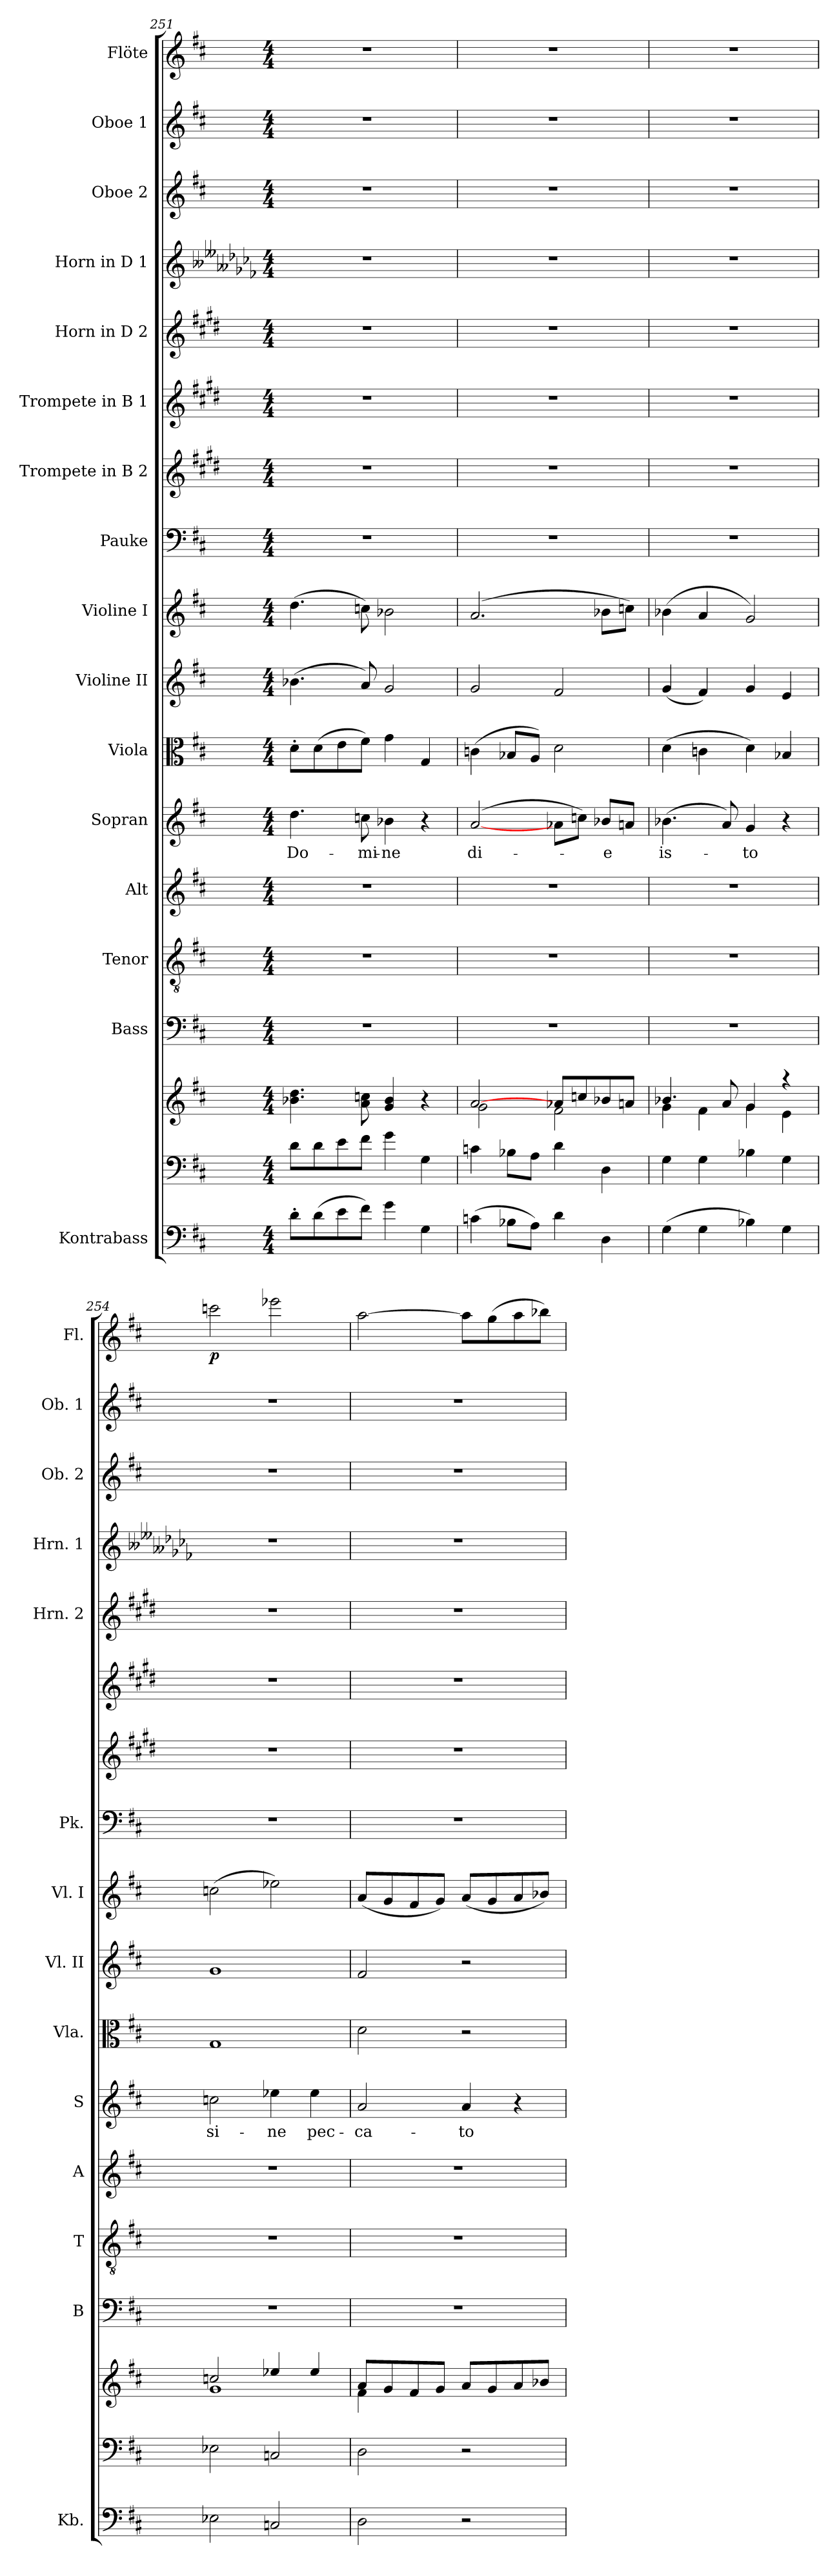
**kern	**kern	**kern	**kern	**kern	**kern	**kern	**text	**kern	**kern	**kern	**kern	**kern	**kern	**kern	**kern	**kern	**kern	**kern	**dynam
*part17	*part16	*part16	*part15	*part14	*part13	*part12	*part12	*part11	*part10	*part9	*part8	*part7	*part6	*part5	*part4	*part3	*part2	*part1	*part1
*staff18	*staff17	*staff16	*staff15	*staff14	*staff13	*staff12	*staff12	*staff11	*staff10	*staff9	*staff8	*staff7	*staff6	*staff5	*staff4	*staff3	*staff2	*staff1	*staff1
*I"Kontrabass	*	*	*I"Bass	*I"Tenor	*I"Alt	*I"Sopran	*	*I"Viola	*I"Violine II	*I"Violine I	*I"Pauke	*I"Trompete in B 2	*I"Trompete in B 1	*I"Horn in D 2	*I"Horn in D 1	*I"Oboe 2	*I"Oboe 1	*I"Flöte	*
*I'Kb.	*	*	*I'B	*I'T	*I'A	*I'S	*	*I'Vla.	*I'Vl. II	*I'Vl. I	*I'Pk.	*	*	*I'Hrn. 2	*I'Hrn. 1	*I'Ob. 2	*I'Ob. 1	*I'Fl.	*
*clefF4	*clefF4	*clefG2	*clefF4	*clefGv2	*clefG2	*clefG2	*	*clefC3	*clefG2	*clefG2	*clefF4	*clefG2	*clefG2	*clefG2	*clefG2	*clefG2	*clefG2	*clefG2	*
*ITrd7c12	*	*	*	*	*	*	*	*	*	*	*	*ITrd1c2	*ITrd1c2	*ITrd4c7	*ITrd-8c-12	*	*	*	*
*k[f#c#]	*k[f#c#]	*k[f#c#]	*k[f#c#]	*k[f#c#]	*k[f#c#]	*k[f#c#]	*	*k[f#c#]	*k[f#c#]	*k[f#c#]	*k[f#c#]	*k[f#c#]	*k[f#c#]	*k[f#c#g#]	*k[b--e--a--d-g-c-f-]	*k[f#c#]	*k[f#c#]	*k[f#c#]	*
*D:	*D:	*D:	*D:	*D:	*D:	*D:	*	*D:	*D:	*D:	*D:	*D:	*D:	*A:	*E--:	*D:	*D:	*D:	*
*M4/4	*M4/4	*M4/4	*M4/4	*M4/4	*M4/4	*M4/4	*	*M4/4	*M4/4	*M4/4	*M4/4	*M4/4	*M4/4	*M4/4	*M4/4	*M4/4	*M4/4	*M4/4	*
=251	=251	=251	=251	=251	=251	=251	=251	=251	=251	=251	=251	=251	=251	=251	=251	=251	=251	=251	=251
!	!	!	!	!	!	!	!LO:LY:b	!	!	!	!	!	!	!	!	!	!	!	!
8D'>\L	8d\L	4.b-X\ 4.dd\	1r	1r	1r	4.dd\	Do-	8d'>\L	(>4.b-X\	(>4.dd\	1r	1r	1r	1r	1r	1r	1r	1r	.
(>8D\	8d\	.	.	.	.	.	.	(>8d\	.	.	.	.	.	.	.	.	.	.	.
8E\	8e\	.	.	.	.	.	.	8e\	.	.	.	.	.	.	.	.	.	.	.
!	!	!	!	!	!	!	!LO:LY:b	!	!	!	!	!	!	!	!	!	!	!	!
8F#\J)	8f#\J	8a\ 8ccn\	.	.	.	8ccn\	-mi-	8f#\J)	8a/)	8ccn\)	.	.	.	.	.	.	.	.	.
!	!	!	!	!	!	!	!LO:LY:b	!	!	!	!	!	!	!	!	!	!	!	!
4G\	4g\	4g/ 4b-/	.	.	.	4b-X\	-ne	4g\	2g/	2b-X\	.	.	.	.	.	.	.	.	.
4GG\	4G\	4r	.	.	.	4r	.	4G/	.	.	.	.	.	.	.	.	.	.	.
=252	=252	=252	=252	=252	=252	=252	=252	=252	=252	=252	=252	=252	=252	=252	=252	=252	=252	=252	=252
*	*	*^	*	*	*	*	*	*	*	*	*	*	*	*	*	*	*	*	*
!	!	!	!	!	!	!	!	!LO:LY:b	!	!	!	!	!	!	!	!	!	!	!	!
(>4Cn\	4cn\	[>2a/	2g\	1r	1r	1r	([2a/	di-	(<4cn\	2g/	(2.a/	1r	1r	1r	1r	1r	1r	1r	1r	.
8BB-X\L	8B-X\L	.	.	.	.	.	.	.	8B-X/L	.	.	.	.	.	.	.	.	.	.	.
8AA\J)	8A\J	.	.	.	.	.	.	.	8A/J)	.	.	.	.	.	.	.	.	.	.	.
4D\	4d\	8a-/L	2f#\	.	.	.	8a-\L	.	2d\	2f#/	.	.	.	.	.	.	.	.	.	.
.	.	8ccn/	.	.	.	.	8ccn\J)	.	.	.	.	.	.	.	.	.	.	.	.	.
!	!	!	!	!	!	!	!	!LO:LY:b	!	!	!	!	!	!	!	!	!	!	!	!
4DD\	4D\	8b-X/	.	.	.	.	8b-X/L	-e	.	.	8b-X\L	.	.	.	.	.	.	.	.	.
.	.	8a/J	.	.	.	.	8a/J	.	.	.	8ccn\J)	.	.	.	.	.	.	.	.	.
=253	=253	=253	=253	=253	=253	=253	=253	=253	=253	=253	=253	=253	=253	=253	=253	=253	=253	=253	=253	=253
!	!	!	!	!	!	!	!	!LO:LY:b	!	!	!	!	!	!	!	!	!	!	!	!
(>4GG\	4G\	4.b-X/	4g\	1r	1r	1r	(>4.b-X\	is-	(>4d\	(<4g/	(<4b-X\	1r	1r	1r	1r	1r	1r	1r	1r	.
4GG\	4G\	.	4f#\	.	.	.	.	.	4cn\	4f#/)	4a/	.	.	.	.	.	.	.	.	.
.	.	8a/	.	.	.	.	8a/)	.	.	.	.	.	.	.	.	.	.	.	.	.
!	!	!	!	!	!	!	!	!LO:LY:b	!	!	!	!	!	!	!	!	!	!	!	!
4BB-X\)	4B-X\	4g/	4g\	.	.	.	4g/	-to	4d\)	4g/	2g/)	.	.	.	.	.	.	.	.	.
4GG\	4G\	4raa	4e\	.	.	.	4r	.	4B-X/	4e/	.	.	.	.	.	.	.	.	.	.
=254	=254	=254	=254	=254	=254	=254	=254	=254	=254	=254	=254	=254	=254	=254	=254	=254	=254	=254	=254	=254
!	!	!	!	!	!	!	!	!LO:LY:b	!	!	!	!	!	!	!	!	!	!	!	!LO:DY:b
2EE-X\	2E-X\	2ccn/	1g	1r	1r	1r	2ccn\	si-	1G	1g	(>2ccn\	1r	1r	1r	1r	1r	1r	1r	2cccn\	p
!	!	!	!	!	!	!	!	!LO:LY:b	!	!	!	!	!	!	!	!	!	!	!	!
2CCn/	2Cn/	4ee-X/	.	.	.	.	4ee-X\	-ne	.	.	2ee-X\)	.	.	.	.	.	.	.	2eee-X\	.
!	!	!	!	!	!	!	!	!LO:LY:b	!	!	!	!	!	!	!	!	!	!	!	!
.	.	4ee-/	.	.	.	.	4ee-\	pec-	.	.	.	.	.	.	.	.	.	.	.	.
=255	=255	=255	=255	=255	=255	=255	=255	=255	=255	=255	=255	=255	=255	=255	=255	=255	=255	=255	=255	=255
!	!	!	!	!	!	!	!	!LO:LY:b	!	!	!	!	!	!	!	!	!	!	!	!
2DD\	2D\	8a/L	4f#\	1r	1r	1r	2a/	-ca-	2d\	2f#/	(<8a/L	1r	1r	1r	1r	1r	1r	1r	[2aa\	.
.	.	8g/	.	.	.	.	.	.	.	.	8g/	.	.	.	.	.	.	.	.	.
.	.	8f#/	2.ryy	.	.	.	.	.	.	.	8f#/	.	.	.	.	.	.	.	.	.
.	.	8g/J	.	.	.	.	.	.	.	.	8g/J)	.	.	.	.	.	.	.	.	.
!	!	!	!	!	!	!	!	!LO:LY:b	!	!	!	!	!	!	!	!	!	!	!	!
2r	2r	8a/L	.	.	.	.	4a/	-to	2r	2r	(<8a/L	.	.	.	.	.	.	.	8aa\L]	.
.	.	8g/	.	.	.	.	.	.	.	.	8g/	.	.	.	.	.	.	.	(>8gg\	.
.	.	8a/	.	.	.	.	4r	.	.	.	8a/	.	.	.	.	.	.	.	8aa\	.
.	.	8b-X/J	.	.	.	.	.	.	.	.	8b-X/J)	.	.	.	.	.	.	.	8bb-X\J)	.
*	*	*v	*v	*	*	*	*	*	*	*	*	*	*	*	*	*	*	*	*	*
=	=	=	=	=	=	=	=	=	=	=	=	=	=	=	=	=	=	=	=
*-	*-	*-	*-	*-	*-	*-	*-	*-	*-	*-	*-	*-	*-	*-	*-	*-	*-	*-	*-
